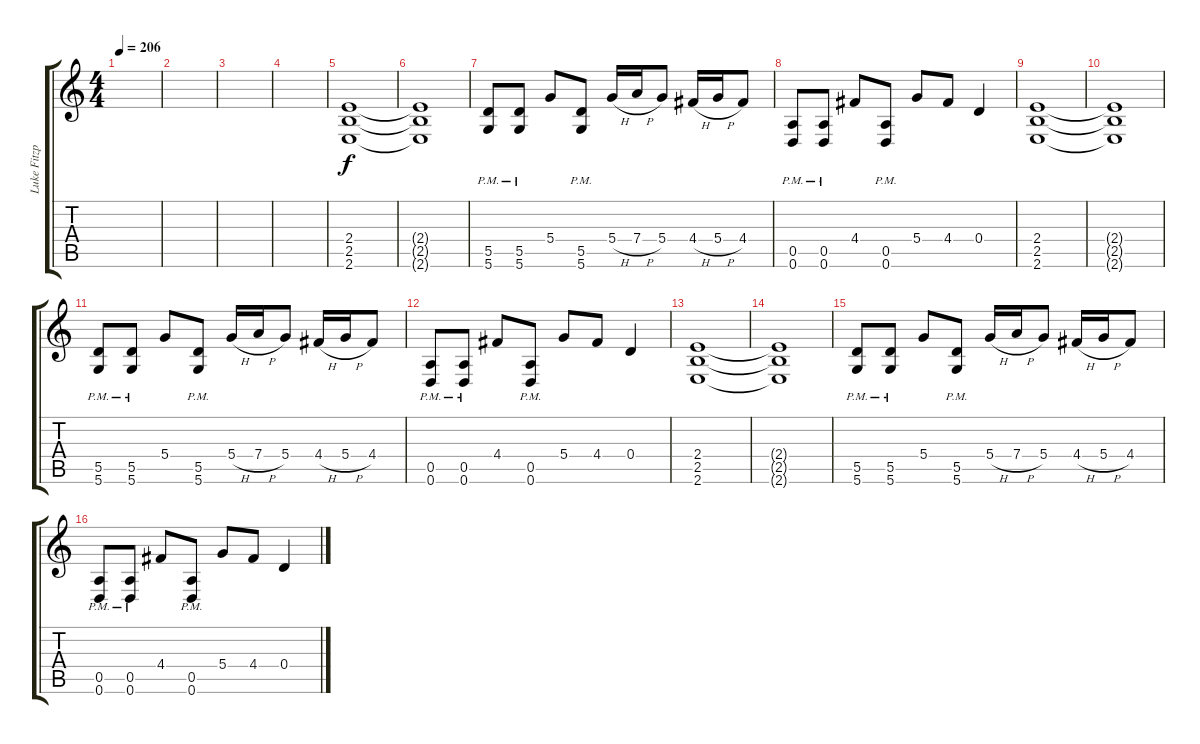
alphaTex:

\track ("Luke Fitzpatrick" "Luke Fitzp") {instrument distortionguitar}
\staff {score tabs}
\tuning (E4 B3 G3 D3 A2 D2) {hide}
\ts (4 4)
\tempo 206
\clef g2
\ks c
|
|
|
|
(2.4 2.5 2.6).1 |
(2.4{t} 2.5{t} 2.6{t}).1 |
(5.5{pm} 5.6{pm}).8 (5.5{pm} 5.6{pm}).8 5.4.8 (5.5{pm} 5.6{pm}).8 5.4{h}.16 7.4{h}.16 5.4.8 4.4{h}.16 5.4{h}.16 4.4.8 |
(0.5{pm} 0.6{pm}).8 (0.5{pm} 0.6{pm}).8 4.4.8 (0.5{pm} 0.6{pm}).8 5.4.8 4.4.8 0.4.4 |
(2.4 2.5 2.6).1 |
(2.4{t} 2.5{t} 2.6{t}).1 |
(5.5{pm} 5.6{pm}).8 (5.5{pm} 5.6{pm}).8 5.4.8 (5.5{pm} 5.6{pm}).8 5.4{h}.16 7.4{h}.16 5.4.8 4.4{h}.16 5.4{h}.16 4.4.8 |
(0.5{pm} 0.6{pm}).8 (0.5{pm} 0.6{pm}).8 4.4.8 (0.5{pm} 0.6{pm}).8 5.4.8 4.4.8 0.4.4 |
(2.4 2.5 2.6).1 |
(2.4{t} 2.5{t} 2.6{t}).1 |
(5.5{pm} 5.6{pm}).8 (5.5{pm} 5.6{pm}).8 5.4.8 (5.5{pm} 5.6{pm}).8 5.4{h}.16 7.4{h}.16 5.4.8 4.4{h}.16 5.4{h}.16 4.4.8 |
(0.5{pm} 0.6{pm}).8 (0.5{pm} 0.6{pm}).8 4.4.8 (0.5{pm} 0.6{pm}).8 5.4.8 4.4.8 0.4.4
